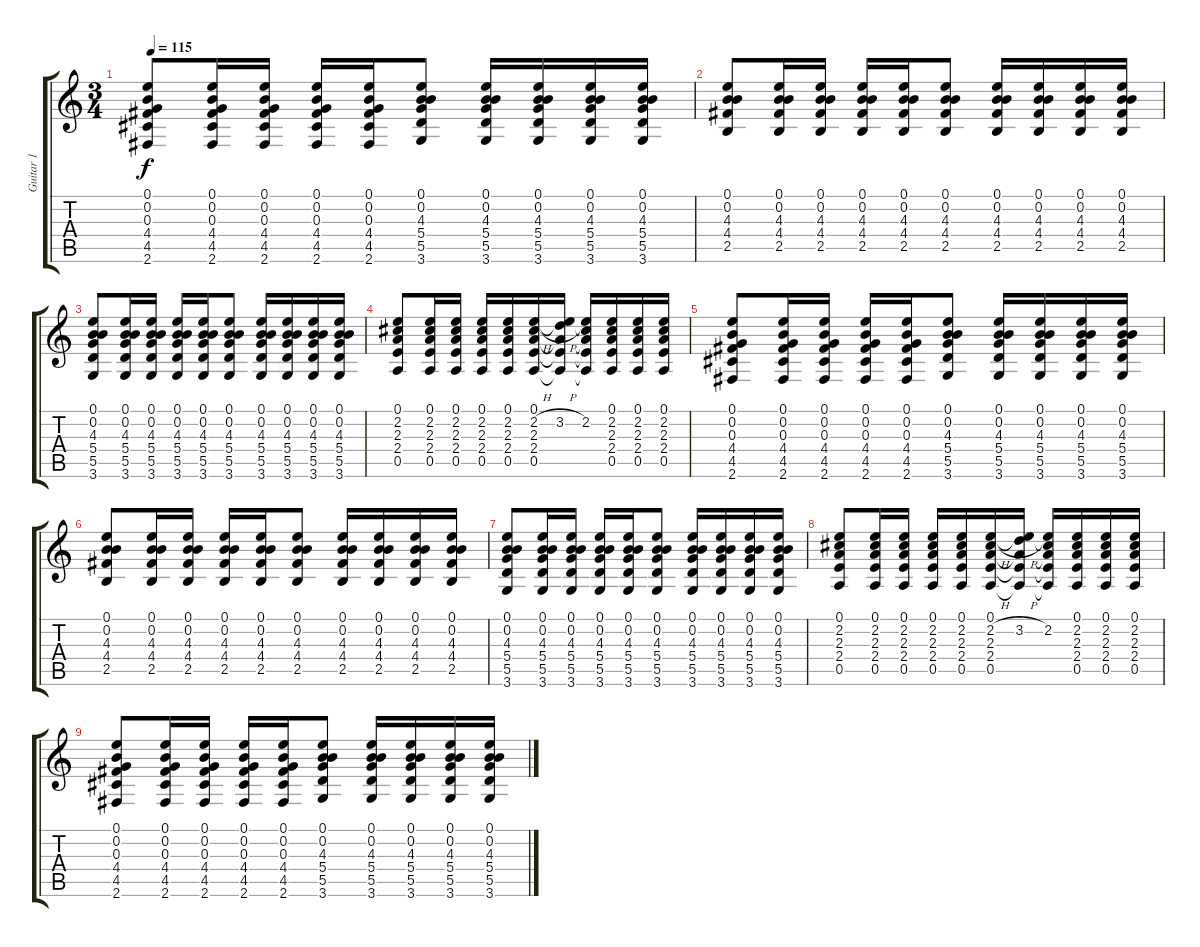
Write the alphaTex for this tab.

\track ("Guitar 1" "Guitar 1") {instrument acousticguitarsteel}
\staff {score tabs}
\tuning (E4 B3 G3 D3 A2 E2) {hide}
\ts (3 4)
\tempo 115
\clef g2
\ks c
(0.1 0.2 0.3 4.4 4.5 2.6).8{dy f} (0.1 0.2 0.3 4.4 4.5 2.6).16 (0.1 0.2 0.3 4.4 4.5 2.6).16 (0.1 0.2 0.3 4.4 4.5 2.6).16 (0.1 0.2 0.3 4.4 4.5 2.6).16 (0.1 0.2 4.3 5.4 5.5 3.6).8 (0.1 0.2 4.3 5.4 5.5 3.6).16 (0.1 0.2 4.3 5.4 5.5 3.6).16 (0.1 0.2 4.3 5.4 5.5 3.6).16 (0.1 0.2 4.3 5.4 5.5 3.6).16 |
(0.1 0.2 4.3 4.4 2.5).8 (0.1 0.2 4.3 4.4 2.5).16 (0.1 0.2 4.3 4.4 2.5).16 (0.1 0.2 4.3 4.4 2.5).16 (0.1 0.2 4.3 4.4 2.5).16 (0.1 0.2 4.3 4.4 2.5).8 (0.1 0.2 4.3 4.4 2.5).16 (0.1 0.2 4.3 4.4 2.5).16 (0.1 0.2 4.3 4.4 2.5).16 (0.1 0.2 4.3 4.4 2.5).16 |
(0.1 0.2 4.3 5.4 5.5 3.6).8 (0.1 0.2 4.3 5.4 5.5 3.6).16 (0.1 0.2 4.3 5.4 5.5 3.6).16 (0.1 0.2 4.3 5.4 5.5 3.6).16 (0.1 0.2 4.3 5.4 5.5 3.6).16 (0.1 0.2 4.3 5.4 5.5 3.6).8 (0.1 0.2 4.3 5.4 5.5 3.6).16 (0.1 0.2 4.3 5.4 5.5 3.6).16 (0.1 0.2 4.3 5.4 5.5 3.6).16 (0.1 0.2 4.3 5.4 5.5 3.6).16 |
(0.1 2.2 2.3 2.4 0.5).8 (0.1 2.2 2.3 2.4 0.5).16 (0.1 2.2 2.3 2.4 0.5).16 (0.1 2.2 2.3 2.4 0.5).16 (0.1 2.2 2.3 2.4 0.5).16 (0.1 2.2{h} 2.3 2.4 0.5).16 (0.1{t} 3.2{h} 2.3{t} 2.4{t} 0.5{t}).16 (0.1{t} 2.2 2.3{t} 2.4{t} 0.5{t}).16 (0.1 2.2 2.3 2.4 0.5).16 (0.1 2.2 2.3 2.4 0.5).16 (0.1 2.2 2.3 2.4 0.5).16 |
(0.1 0.2 0.3 4.4 4.5 2.6).8 (0.1 0.2 0.3 4.4 4.5 2.6).16 (0.1 0.2 0.3 4.4 4.5 2.6).16 (0.1 0.2 0.3 4.4 4.5 2.6).16 (0.1 0.2 0.3 4.4 4.5 2.6).16 (0.1 0.2 4.3 5.4 5.5 3.6).8 (0.1 0.2 4.3 5.4 5.5 3.6).16 (0.1 0.2 4.3 5.4 5.5 3.6).16 (0.1 0.2 4.3 5.4 5.5 3.6).16 (0.1 0.2 4.3 5.4 5.5 3.6).16 |
(0.1 0.2 4.3 4.4 2.5).8 (0.1 0.2 4.3 4.4 2.5).16 (0.1 0.2 4.3 4.4 2.5).16 (0.1 0.2 4.3 4.4 2.5).16 (0.1 0.2 4.3 4.4 2.5).16 (0.1 0.2 4.3 4.4 2.5).8 (0.1 0.2 4.3 4.4 2.5).16 (0.1 0.2 4.3 4.4 2.5).16 (0.1 0.2 4.3 4.4 2.5).16 (0.1 0.2 4.3 4.4 2.5).16 |
(0.1 0.2 4.3 5.4 5.5 3.6).8 (0.1 0.2 4.3 5.4 5.5 3.6).16 (0.1 0.2 4.3 5.4 5.5 3.6).16 (0.1 0.2 4.3 5.4 5.5 3.6).16 (0.1 0.2 4.3 5.4 5.5 3.6).16 (0.1 0.2 4.3 5.4 5.5 3.6).8 (0.1 0.2 4.3 5.4 5.5 3.6).16 (0.1 0.2 4.3 5.4 5.5 3.6).16 (0.1 0.2 4.3 5.4 5.5 3.6).16 (0.1 0.2 4.3 5.4 5.5 3.6).16 |
(0.1 2.2 2.3 2.4 0.5).8 (0.1 2.2 2.3 2.4 0.5).16 (0.1 2.2 2.3 2.4 0.5).16 (0.1 2.2 2.3 2.4 0.5).16 (0.1 2.2 2.3 2.4 0.5).16 (0.1 2.2{h} 2.3 2.4 0.5).16 (0.1{t} 3.2{h} 2.3{t} 2.4{t} 0.5{t}).16 (0.1{t} 2.2 2.3{t} 2.4{t} 0.5{t}).16 (0.1 2.2 2.3 2.4 0.5).16 (0.1 2.2 2.3 2.4 0.5).16 (0.1 2.2 2.3 2.4 0.5).16 |
(0.1 0.2 0.3 4.4 4.5 2.6).8 (0.1 0.2 0.3 4.4 4.5 2.6).16 (0.1 0.2 0.3 4.4 4.5 2.6).16 (0.1 0.2 0.3 4.4 4.5 2.6).16 (0.1 0.2 0.3 4.4 4.5 2.6).16 (0.1 0.2 4.3 5.4 5.5 3.6).8 (0.1 0.2 4.3 5.4 5.5 3.6).16 (0.1 0.2 4.3 5.4 5.5 3.6).16 (0.1 0.2 4.3 5.4 5.5 3.6).16 (0.1 0.2 4.3 5.4 5.5 3.6).16
